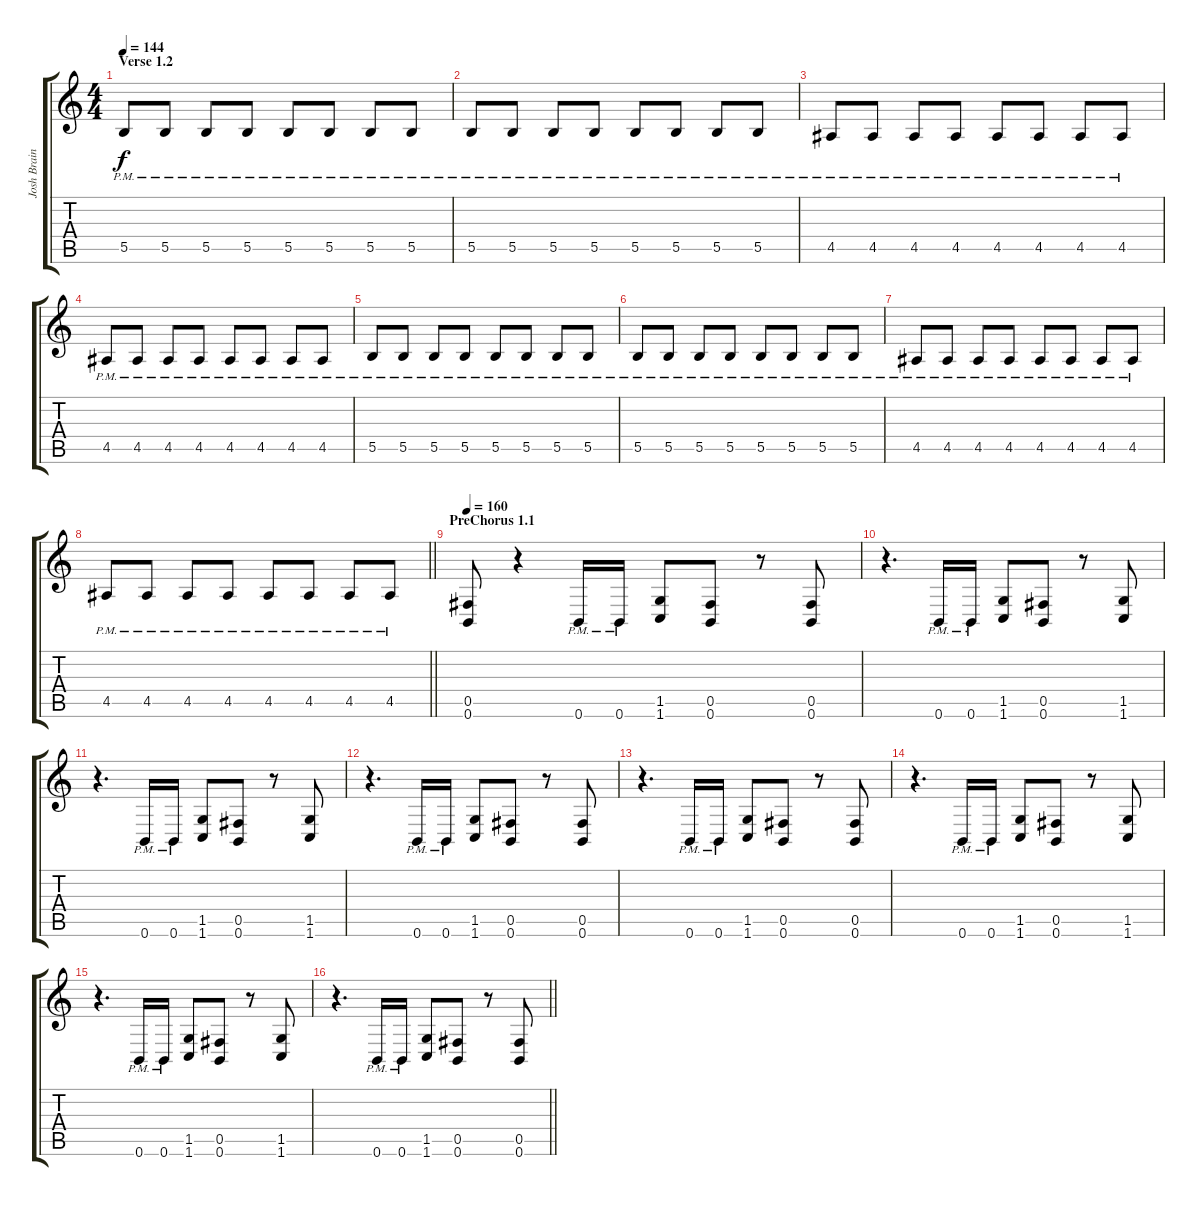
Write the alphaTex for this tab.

\track ("Josh Brainard" "Josh Brain") {instrument distortionguitar}
\staff {score tabs}
\tuning (Db4 Ab3 E3 B2 Gb2 B1) {hide}
\ts (4 4)
\section ("" "Verse 1.2")
\tempo 144
\clef g2
\ks c
5.5{pm}.8{dy f} 5.5{pm}.8 5.5{pm}.8 5.5{pm}.8 5.5{pm}.8 5.5{pm}.8 5.5{pm}.8 5.5{pm}.8 |
5.5{pm}.8 5.5{pm}.8 5.5{pm}.8 5.5{pm}.8 5.5{pm}.8 5.5{pm}.8 5.5{pm}.8 5.5{pm}.8 |
4.5{pm}.8 4.5{pm}.8 4.5{pm}.8 4.5{pm}.8 4.5{pm}.8 4.5{pm}.8 4.5{pm}.8 4.5{pm}.8 |
4.5{pm}.8 4.5{pm}.8 4.5{pm}.8 4.5{pm}.8 4.5{pm}.8 4.5{pm}.8 4.5{pm}.8 4.5{pm}.8 |
5.5{pm}.8 5.5{pm}.8 5.5{pm}.8 5.5{pm}.8 5.5{pm}.8 5.5{pm}.8 5.5{pm}.8 5.5{pm}.8 |
5.5{pm}.8 5.5{pm}.8 5.5{pm}.8 5.5{pm}.8 5.5{pm}.8 5.5{pm}.8 5.5{pm}.8 5.5{pm}.8 |
4.5{pm}.8 4.5{pm}.8 4.5{pm}.8 4.5{pm}.8 4.5{pm}.8 4.5{pm}.8 4.5{pm}.8 4.5{pm}.8 |
\barLineRight lightlight
4.5{pm}.8 4.5{pm}.8 4.5{pm}.8 4.5{pm}.8 4.5{pm}.8 4.5{pm}.8 4.5{pm}.8 4.5{pm}.8 |
\section ("" "PreChorus 1.1")
\tempo 160
(0.5 0.6).8 r.4 0.6{pm}.16 0.6{pm}.16 (1.5 1.6).8 (0.5 0.6).8 r.8 (0.5 0.6).8 |
r.4{d} 0.6{pm}.16 0.6{pm}.16 (1.5 1.6).8 (0.5 0.6).8 r.8 (1.5 1.6).8 |
r.4{d} 0.6{pm}.16 0.6{pm}.16 (1.5 1.6).8 (0.5 0.6).8 r.8 (1.5 1.6).8 |
r.4{d} 0.6{pm}.16 0.6{pm}.16 (1.5 1.6).8 (0.5 0.6).8 r.8 (0.5 0.6).8 |
r.4{d} 0.6{pm}.16 0.6{pm}.16 (1.5 1.6).8 (0.5 0.6).8 r.8 (0.5 0.6).8 |
r.4{d} 0.6{pm}.16 0.6{pm}.16 (1.5 1.6).8 (0.5 0.6).8 r.8 (1.5 1.6).8 |
r.4{d} 0.6{pm}.16 0.6{pm}.16 (1.5 1.6).8 (0.5 0.6).8 r.8 (1.5 1.6).8 |
\barLineRight lightlight
r.4{d} 0.6{pm}.16 0.6{pm}.16 (1.5 1.6).8 (0.5 0.6).8 r.8 (0.5 0.6).8
